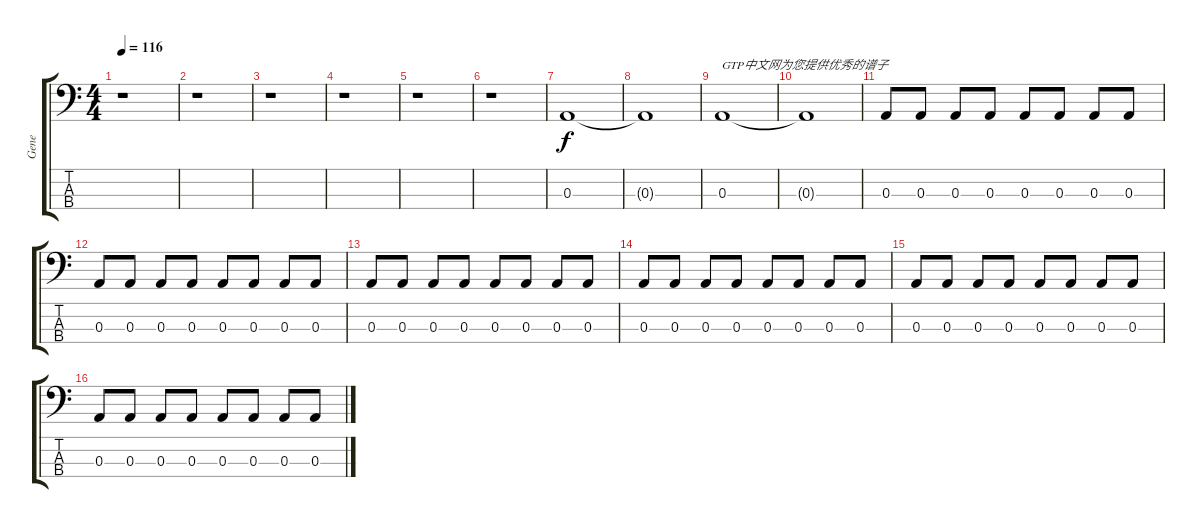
\track ("Gene" "Gene") {instrument electricbasspick}
\staff {score tabs}
\tuning (G2 D2 A1 E1) {hide}
\ts (4 4)
\tempo 116
\clef f4
\ks c
r.1{dy f instrument electricbasspick} |
r.1 |
r.1 |
r.1 |
r.1 |
r.1 |
0.3.1 |
0.3{t}.1 |
0.3.1{txt "GTP中文网为您提供优秀的谱子"} |
0.3{t}.1 |
0.3.8 0.3.8 0.3.8 0.3.8 0.3.8 0.3.8 0.3.8 0.3.8 |
0.3.8 0.3.8 0.3.8 0.3.8 0.3.8 0.3.8 0.3.8 0.3.8 |
0.3.8 0.3.8 0.3.8 0.3.8 0.3.8 0.3.8 0.3.8 0.3.8 |
0.3.8 0.3.8 0.3.8 0.3.8 0.3.8 0.3.8 0.3.8 0.3.8 |
0.3.8 0.3.8 0.3.8 0.3.8 0.3.8 0.3.8 0.3.8 0.3.8 |
0.3.8 0.3.8 0.3.8 0.3.8 0.3.8 0.3.8 0.3.8 0.3.8
